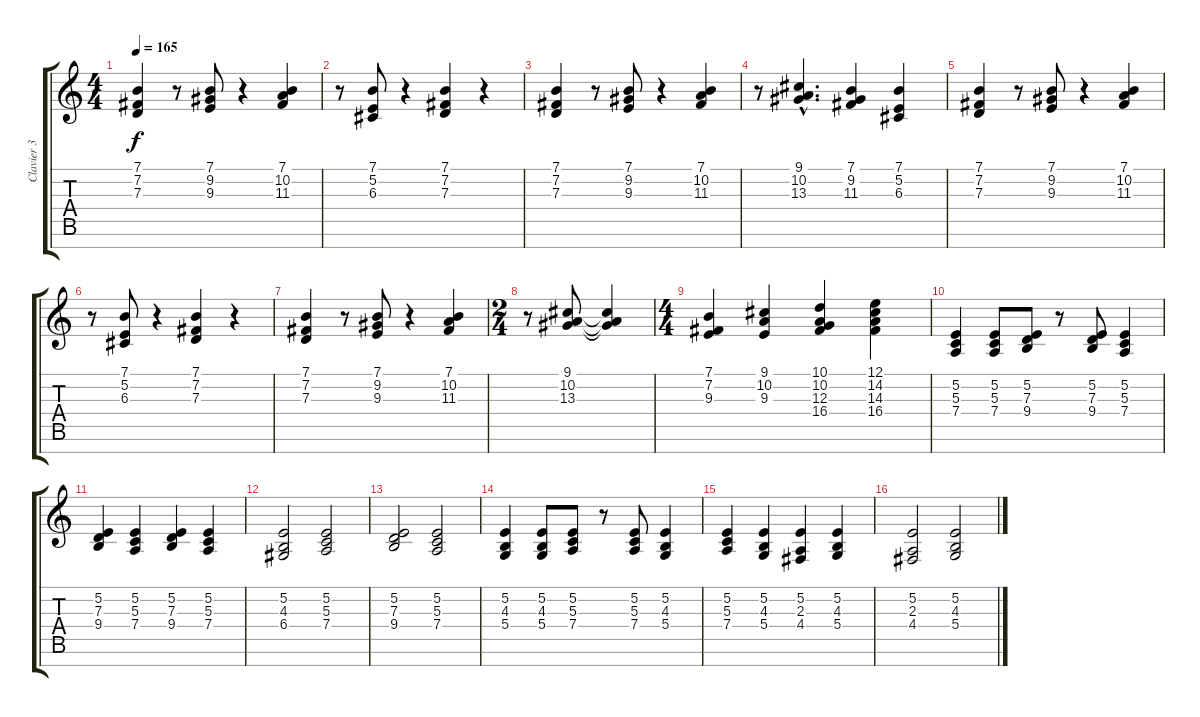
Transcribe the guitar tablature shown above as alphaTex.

\track ("Clavier 3" "Clavier 3") {instrument percussiveorgan}
\staff {score tabs}
\tuning (E4 B3 G3 D3 A2 E2 B1) {hide}
\ts (4 4)
\tempo 165
\clef g2
\ks c
(7.1 7.2 7.3).4{dy f} r.8 (7.1 9.2 9.3).8 r.4 (7.1 10.2 11.3).4 |
r.8 (7.1 5.2 6.3).8 r.4 (7.1 7.2 7.3).4 r.4 |
(7.1 7.2 7.3).4 r.8 (7.1 9.2 9.3).8 r.4 (7.1 10.2 11.3).4 |
r.8 (9.1{hac} 10.2{hac} 13.3{hac}).4{d} (7.1 9.2 11.3).4 (7.1 5.2 6.3).4 |
(7.1 7.2 7.3).4 r.8 (7.1 9.2 9.3).8 r.4 (7.1 10.2 11.3).4 |
r.8 (7.1 5.2 6.3).8 r.4 (7.1 7.2 7.3).4 r.4 |
(7.1 7.2 7.3).4 r.8 (7.1 9.2 9.3).8 r.4 (7.1 10.2 11.3).4 |
\ts (2 4)
r.8 (9.1 10.2 13.3).8 (9.1{t} 10.2{t} 13.3{t}).4 |
\ts (4 4)
(7.1 7.2 9.3).4 (9.1 10.2 9.3).4 (10.1 10.2 12.3 16.4).4 (12.1 14.2 14.3 16.4).4 |
(5.2 5.3 7.4).4{volume 12} (5.2 5.3 7.4).8 (5.2 7.3 9.4).8 r.8 (5.2 7.3 9.4).8 (5.2 5.3 7.4).4 |
(5.2 7.3 9.4).4 (5.2 5.3 7.4).4 (5.2 7.3 9.4).4 (5.2 5.3 7.4).4 |
(5.2 4.3 6.4).2 (5.2 5.3 7.4).2 |
(5.2 7.3 9.4).2 (5.2 5.3 7.4).2 |
(5.2 4.3 5.4).4 (5.2 4.3 5.4).8 (5.2 5.3 7.4).8 r.8 (5.2 5.3 7.4).8 (5.2 4.3 5.4).4 |
(5.2 5.3 7.4).4 (5.2 4.3 5.4).4 (5.2 2.3 4.4).4 (5.2 4.3 5.4).4 |
(5.2 2.3 4.4).2 (5.2 4.3 5.4).2
